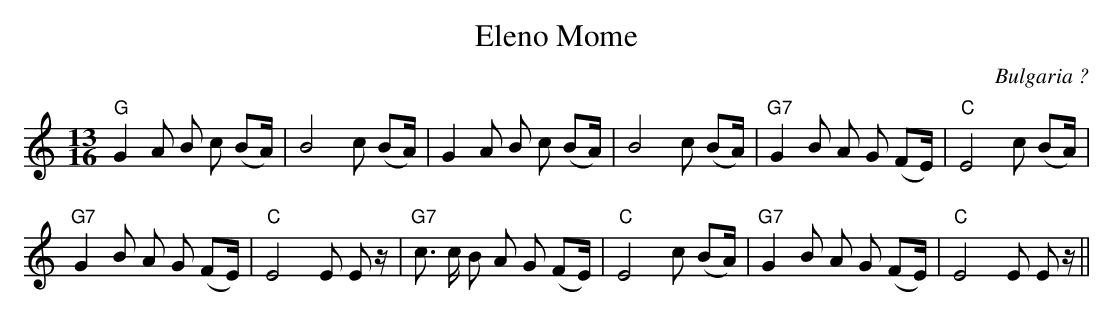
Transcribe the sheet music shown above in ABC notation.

X:1
T:Eleno Mome
L:1/8
M:13/16
O:Bulgaria ?
K:C major
"G"G2 A B c (BA/)|B4 c (BA/)|\
G2 A B c (BA/)|B4 c (BA/)|\
"G7"G2 B A G (FE/)|"C"E4 c (BA/)|
"G7"G2 B A G (FE/)|"C"E4 E E z/ |\
"G7"c3/2 c/ B A G (FE/)|"C"E4 c (BA/)|\
"G7"G2 B A G (FE/)|"C"E4 E E z/||
